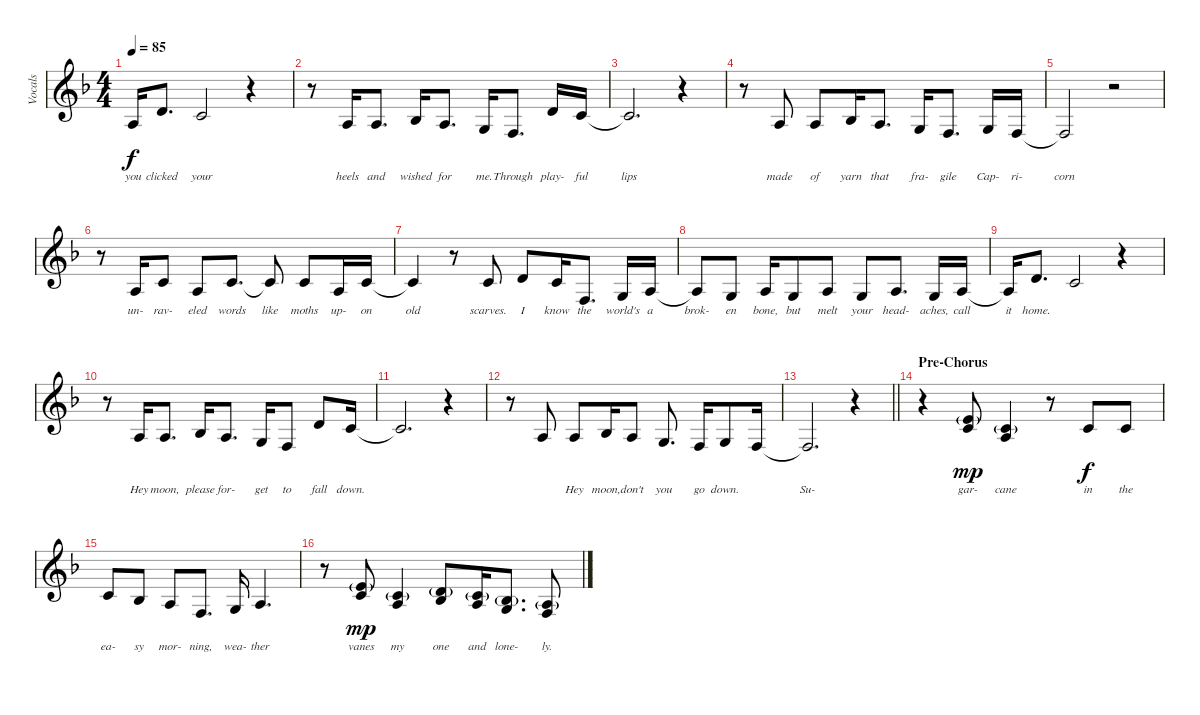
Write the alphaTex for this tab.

\track ("Vocals" "Vocals") {instrument flute}
\staff {score}
\tuning (E4 B3 G3 D3 A2 E2) {hide}
\ts (4 4)
\tempo 85
\clef g2
\ks f
2.3{t}.16{lyrics (0 "you") lyrics (1 "") lyrics (2 "") lyrics (3 "") lyrics (4 "") dy f} 3.2.8{d lyrics (0 "clicked") lyrics (1 "") lyrics (2 "") lyrics (3 "") lyrics (4 "")} 1.2.2{lyrics (0 "your") lyrics (1 "") lyrics (2 "") lyrics (3 "") lyrics (4 "")} r.4 |
r.8 2.3.16{lyrics (0 "heels") lyrics (1 "") lyrics (2 "") lyrics (3 "") lyrics (4 "")} 2.3.8{d lyrics (0 "and") lyrics (1 "") lyrics (2 "") lyrics (3 "") lyrics (4 "")} 3.3.16{lyrics (0 "wished") lyrics (1 "") lyrics (2 "") lyrics (3 "") lyrics (4 "")} 2.3.8{d lyrics (0 "for") lyrics (1 "") lyrics (2 "") lyrics (3 "") lyrics (4 "")} 0.3.16{lyrics (0 "me.") lyrics (1 "") lyrics (2 "") lyrics (3 "") lyrics (4 "")} 3.4.8{d lyrics (0 "Through") lyrics (1 "") lyrics (2 "") lyrics (3 "") lyrics (4 "")} 3.2.16{lyrics (0 "play-") lyrics (1 "") lyrics (2 "") lyrics (3 "") lyrics (4 "")} 1.2.16{lyrics (0 "ful") lyrics (1 "") lyrics (2 "") lyrics (3 "") lyrics (4 "")} |
1.2{t}.2{d lyrics (0 "lips") lyrics (1 "") lyrics (2 "") lyrics (3 "") lyrics (4 "")} r.4 |
r.8 2.3.8{lyrics (0 "made") lyrics (1 "") lyrics (2 "") lyrics (3 "") lyrics (4 "")} 2.3.8{lyrics (0 "of") lyrics (1 "") lyrics (2 "") lyrics (3 "") lyrics (4 "")} 3.3.16{lyrics (0 "yarn") lyrics (1 "") lyrics (2 "") lyrics (3 "") lyrics (4 "")} 2.3.8{d lyrics (0 "that") lyrics (1 "") lyrics (2 "") lyrics (3 "") lyrics (4 "")} 0.3.16{lyrics (0 "fra-") lyrics (1 "") lyrics (2 "") lyrics (3 "") lyrics (4 "")} 3.4.8{d lyrics (0 "gile") lyrics (1 "") lyrics (2 "") lyrics (3 "") lyrics (4 "")} 0.3.16{lyrics (0 "Cap-") lyrics (1 "") lyrics (2 "") lyrics (3 "") lyrics (4 "")} 3.4.16{lyrics (0 "ri-") lyrics (1 "") lyrics (2 "") lyrics (3 "") lyrics (4 "")} |
3.4{t}.2{lyrics (0 "corn") lyrics (1 "") lyrics (2 "") lyrics (3 "") lyrics (4 "")} r.2 |
r.8 2.3.16{lyrics (0 "un-") lyrics (1 "") lyrics (2 "") lyrics (3 "") lyrics (4 "")} 1.2.8{lyrics (0 "rav-") lyrics (1 "") lyrics (2 "") lyrics (3 "") lyrics (4 "")} 2.3.8{lyrics (0 "eled") lyrics (1 "") lyrics (2 "") lyrics (3 "") lyrics (4 "")} 1.2.8{d lyrics (0 "words") lyrics (1 "") lyrics (2 "") lyrics (3 "") lyrics (4 "")} 1.2{t}.8{lyrics (0 "like") lyrics (1 "") lyrics (2 "") lyrics (3 "") lyrics (4 "")} 1.2.8{lyrics (0 "moths") lyrics (1 "") lyrics (2 "") lyrics (3 "") lyrics (4 "")} 2.3.16{lyrics (0 "up-") lyrics (1 "") lyrics (2 "") lyrics (3 "") lyrics (4 "")} 1.2.16{lyrics (0 "on") lyrics (1 "") lyrics (2 "") lyrics (3 "") lyrics (4 "")} |
1.2{t}.4{lyrics (0 "old") lyrics (1 "") lyrics (2 "") lyrics (3 "") lyrics (4 "")} r.8 1.2.8{lyrics (0 "scarves.") lyrics (1 "") lyrics (2 "") lyrics (3 "") lyrics (4 "")} 3.2.8{lyrics (0 "I") lyrics (1 "") lyrics (2 "") lyrics (3 "") lyrics (4 "")} 1.2.16{lyrics (0 "know") lyrics (1 "") lyrics (2 "") lyrics (3 "") lyrics (4 "")} 3.4.8{d lyrics (0 "the") lyrics (1 "") lyrics (2 "") lyrics (3 "") lyrics (4 "")} 0.3.16{lyrics (0 "world's") lyrics (1 "") lyrics (2 "") lyrics (3 "") lyrics (4 "")} 2.3.16{lyrics (0 "a") lyrics (1 "") lyrics (2 "") lyrics (3 "") lyrics (4 "")} |
2.3{t}.8{lyrics (0 "brok-") lyrics (1 "") lyrics (2 "") lyrics (3 "") lyrics (4 "")} 0.3.8{lyrics (0 "en") lyrics (1 "") lyrics (2 "") lyrics (3 "") lyrics (4 "")} 2.3.16{lyrics (0 "bone,") lyrics (1 "") lyrics (2 "") lyrics (3 "") lyrics (4 "")} 0.3.8{lyrics (0 "but") lyrics (1 "") lyrics (2 "") lyrics (3 "") lyrics (4 "")} 2.3.8{lyrics (0 "melt") lyrics (1 "") lyrics (2 "") lyrics (3 "") lyrics (4 "")} 0.3.8{lyrics (0 "your") lyrics (1 "") lyrics (2 "") lyrics (3 "") lyrics (4 "")} 2.3.8{d lyrics (0 "head-") lyrics (1 "") lyrics (2 "") lyrics (3 "") lyrics (4 "")} 0.3.16{lyrics (0 "aches,") lyrics (1 "") lyrics (2 "") lyrics (3 "") lyrics (4 "")} 2.3.16{lyrics (0 "call") lyrics (1 "") lyrics (2 "") lyrics (3 "") lyrics (4 "")} |
2.3{t}.16{lyrics (0 "it") lyrics (1 "") lyrics (2 "") lyrics (3 "") lyrics (4 "")} 3.2.8{d lyrics (0 "home.") lyrics (1 "") lyrics (2 "") lyrics (3 "") lyrics (4 "")} 1.2.2{lyrics (0 "") lyrics (1 "") lyrics (2 "") lyrics (3 "") lyrics (4 "")} r.4 |
r.8 2.3.16{lyrics (0 "Hey") lyrics (1 "") lyrics (2 "") lyrics (3 "") lyrics (4 "")} 2.3.8{d lyrics (0 "moon,") lyrics (1 "") lyrics (2 "") lyrics (3 "") lyrics (4 "")} 3.3.16{lyrics (0 "please") lyrics (1 "") lyrics (2 "") lyrics (3 "") lyrics (4 "")} 2.3.8{d lyrics (0 "for-") lyrics (1 "") lyrics (2 "") lyrics (3 "") lyrics (4 "")} 0.3.16{lyrics (0 "get") lyrics (1 "") lyrics (2 "") lyrics (3 "") lyrics (4 "")} 3.4.8{lyrics (0 "to") lyrics (1 "") lyrics (2 "") lyrics (3 "") lyrics (4 "")} 3.2.8{lyrics (0 "fall") lyrics (1 "") lyrics (2 "") lyrics (3 "") lyrics (4 "")} 1.2.16{lyrics (0 "down.") lyrics (1 "") lyrics (2 "") lyrics (3 "") lyrics (4 "")} |
1.2{t}.2{d lyrics (0 "") lyrics (1 "") lyrics (2 "") lyrics (3 "") lyrics (4 "")} r.4 |
r.8 2.3.8{lyrics (0 "") lyrics (1 "") lyrics (2 "") lyrics (3 "") lyrics (4 "")} 2.3.8{lyrics (0 "Hey") lyrics (1 "") lyrics (2 "") lyrics (3 "") lyrics (4 "")} 3.3.16{lyrics (0 "moon,") lyrics (1 "") lyrics (2 "") lyrics (3 "") lyrics (4 "")} 2.3.8{lyrics (0 "don't") lyrics (1 "") lyrics (2 "") lyrics (3 "") lyrics (4 "")} 0.3.8{d lyrics (0 "you") lyrics (1 "") lyrics (2 "") lyrics (3 "") lyrics (4 "")} 3.4.16{lyrics (0 "go") lyrics (1 "") lyrics (2 "") lyrics (3 "") lyrics (4 "")} 0.3.8{lyrics (0 "down.") lyrics (1 "") lyrics (2 "") lyrics (3 "") lyrics (4 "")} 3.4.16{lyrics (0 "") lyrics (1 "") lyrics (2 "") lyrics (3 "") lyrics (4 "")} |
\barLineRight lightlight
3.4{t}.2{d lyrics (0 "Su-") lyrics (1 "") lyrics (2 "") lyrics (3 "") lyrics (4 "")} r.4 |
\section ("" "Pre-Chorus")
r.4 (0.1{g} 1.2).8{lyrics (0 "gar-") lyrics (1 "") lyrics (2 "") lyrics (3 "") lyrics (4 "") dy mp} (1.2{g} 2.3).4{lyrics (0 "cane") lyrics (1 "") lyrics (2 "") lyrics (3 "") lyrics (4 "")} r.8 1.2.8{lyrics (0 "in") lyrics (1 "") lyrics (2 "") lyrics (3 "") lyrics (4 "") dy f} 1.2.8{lyrics (0 "the") lyrics (1 "") lyrics (2 "") lyrics (3 "") lyrics (4 "")} |
1.2.8{lyrics (0 "ea-") lyrics (1 "") lyrics (2 "") lyrics (3 "") lyrics (4 "")} 3.3.8{lyrics (0 "sy") lyrics (1 "") lyrics (2 "") lyrics (3 "") lyrics (4 "")} 2.3.8{lyrics (0 "mor-") lyrics (1 "") lyrics (2 "") lyrics (3 "") lyrics (4 "")} 3.4.8{d lyrics (0 "ning,") lyrics (1 "") lyrics (2 "") lyrics (3 "") lyrics (4 "")} 0.3.16{lyrics (0 "wea-") lyrics (1 "") lyrics (2 "") lyrics (3 "") lyrics (4 "")} 2.3.4{d lyrics (0 "ther") lyrics (1 "") lyrics (2 "") lyrics (3 "") lyrics (4 "")} |
r.8 (0.1{g} 1.2).8{lyrics (0 "vanes") lyrics (1 "") lyrics (2 "") lyrics (3 "") lyrics (4 "") dy mp} (1.2{g} 2.3).4{lyrics (0 "my") lyrics (1 "") lyrics (2 "") lyrics (3 "") lyrics (4 "")} (3.2{g} 3.3).8{lyrics (0 "one") lyrics (1 "") lyrics (2 "") lyrics (3 "") lyrics (4 "")} (1.2{g} 2.3).16{lyrics (0 "and") lyrics (1 "") lyrics (2 "") lyrics (3 "") lyrics (4 "")} (3.3{g} 5.4).8{d lyrics (0 "lone-") lyrics (1 "") lyrics (2 "") lyrics (3 "") lyrics (4 "")} (2.3{g} 3.4).8{lyrics (0 "ly.") lyrics (1 "") lyrics (2 "") lyrics (3 "") lyrics (4 "")}
